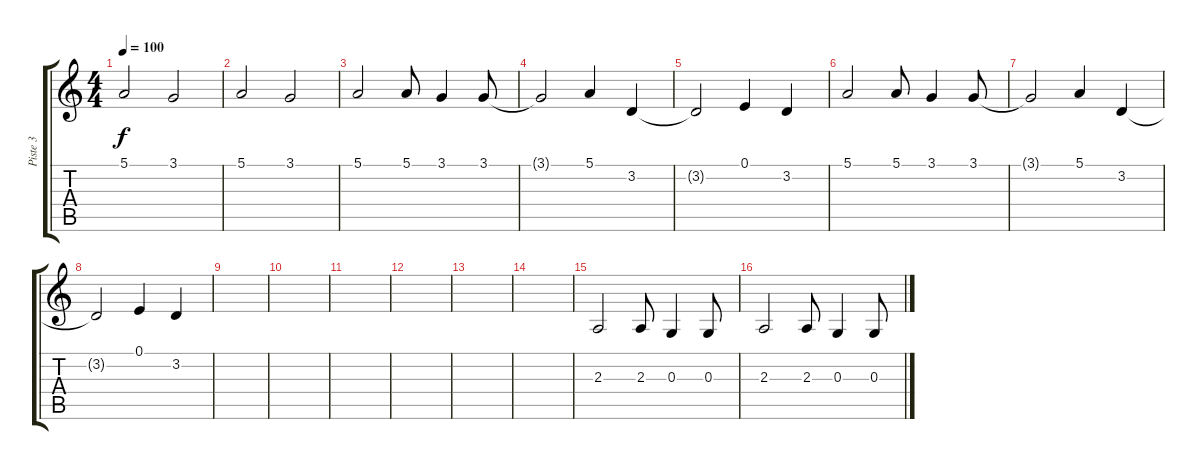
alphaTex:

\track ("Piste 3" "Piste 3") {instrument clarinet}
\staff {score tabs}
\tuning (E4 B3 G3 D3 A2 E2) {hide}
\ts (4 4)
\tempo 100
\clef g2
\ks c
5.1.2{dy f instrument clarinet} 3.1.2 |
5.1.2 3.1.2 |
5.1.2 5.1.8 3.1.4 3.1.8 |
3.1{t}.2 5.1.4 3.2.4 |
3.2{t}.2 0.1.4 3.2.4 |
5.1.2 5.1.8 3.1.4 3.1.8 |
3.1{t}.2 5.1.4 3.2.4 |
3.2{t}.2 0.1.4 3.2.4 |
|
|
|
|
|
|
2.3.2 2.3.8 0.3.4 0.3.8 |
2.3.2 2.3.8 0.3.4 0.3.8
